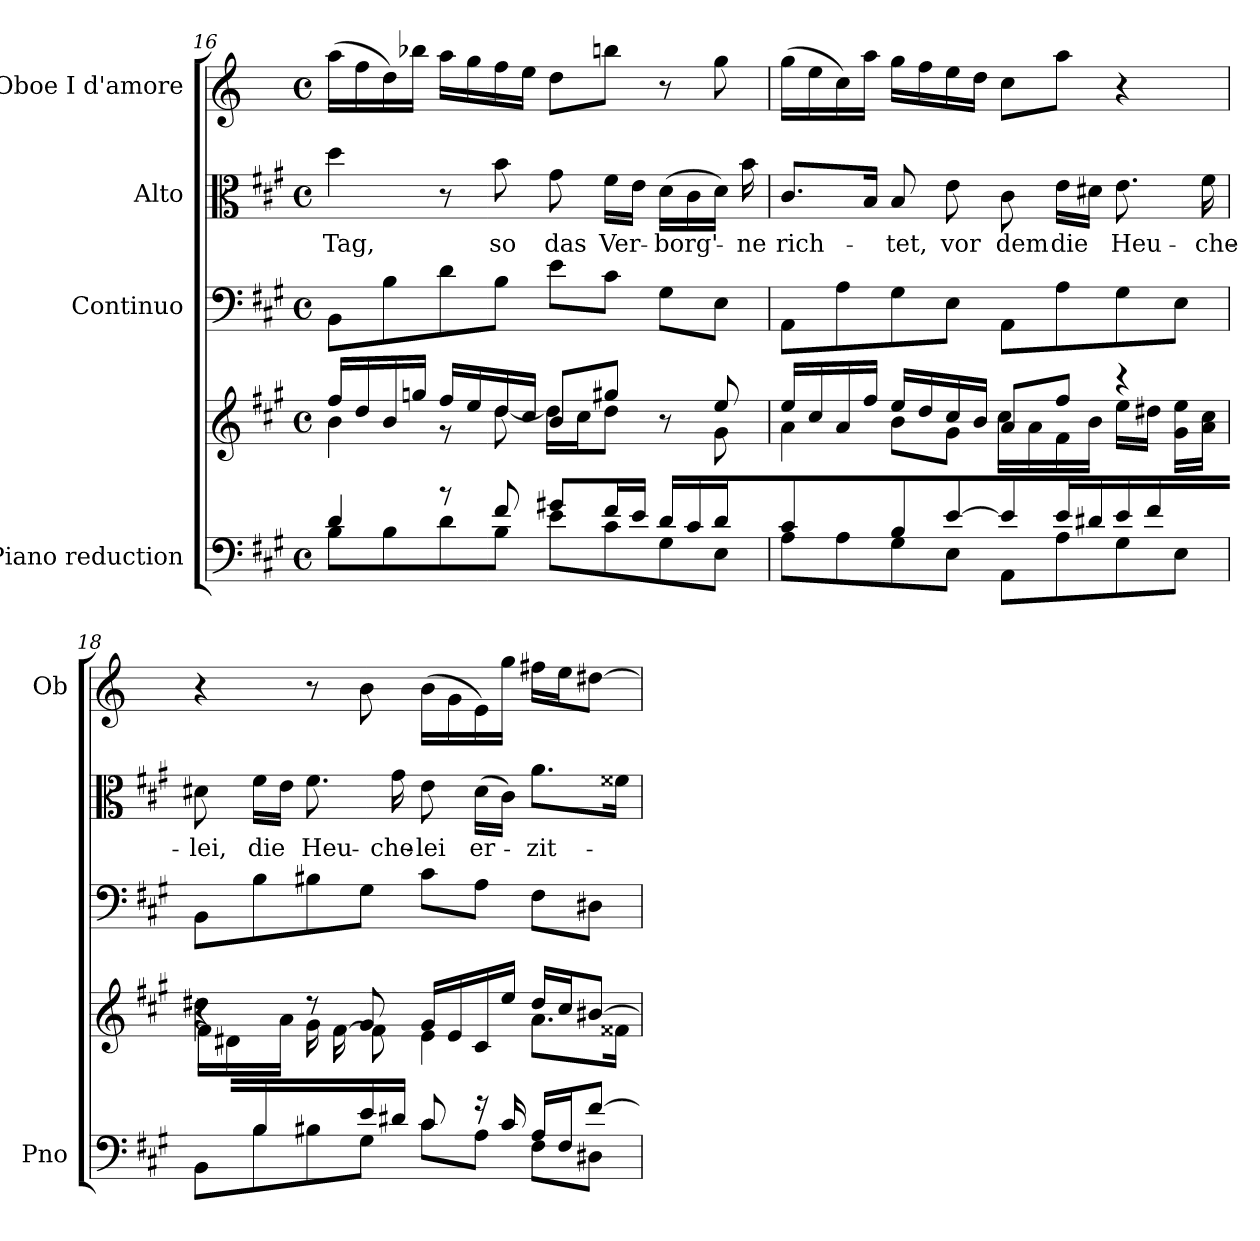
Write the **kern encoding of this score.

**kern	**kern	**kern	**kern	**text	**kern	**dynam
*part4	*part4	*part3	*part2	*part2	*part1	*part1
*staff5	*staff4	*staff3	*staff2	*staff2	*staff1	*staff1
*I"Piano reduction	*	*I"Continuo	*I"Alto	*	*I"Oboe I d'amore	*
*I'Pno	*	*	*	*	*I'Ob	*
!!LO:LB:g=z
*clefF4	*clefG2	*clefF4	*clefC3	*	*clefG2	*
*	*	*	*	*	*ITrd2c3	*
*k[f#c#g#]	*k[f#c#g#]	*k[f#c#g#]	*k[f#c#g#]	*	*k[f#c#g#]	*
*M4/4	*M4/4	*M4/4	*M4/4	*	*M4/4	*
*met(c)	*met(c)	*met(c)	*met(c)	*	*met(c)	*
=16	=16	=16	=16	=16	=16	=16
*^	*^	*	*	*	*	*
*	*	*	*^	*	*	*	*	*
!	!	!	!	!	!	!	!LO:LY:b	!	!
4d/	8B\L	16ff#/LL	4b\	2...ryy	8BB\L	4dd\	Tag,	(16ff#\LL	.
.	.	16dd/	.	.	.	.	.	16dd\	.
.	8B\	16b/	.	.	8B\	.	.	16b\)	.
.	.	16ggn/JJ	.	.	.	.	.	16ggn\JJ	.
8r	8d\	16ff#/LL	8r	.	8d\	8r	.	16ff#\LL	.
.	.	16ee/	.	.	.	.	.	16ee\	.
!	!	!	!	!	!	!	!LO:LY:b	!	!
8f#/	8B\J	16dd/	[>8dd\	.	8B\J	8b\	so	16dd\	.
.	.	16cc#/JJ	.	.	.	.	.	16cc#\JJ	.
!	!	!	!	!	!	!	!LO:LY:b	!	!
8g#X/L	8e\L	8b/L	16dd\LL]	.	8e\L	8g#\	das	8b\L	.
.	.	.	16cc#\J	.	.	.	.	.	.
!	!	!	!	!	!	!	!LO:LY:b	!	!
16f#/L	8c#\	8gg#X/J	8dd\J	.	8c#\J	16f#\LL	Ver-	8gg#X\J	.
16e/JJ	.	.	.	.	.	16e\JJ	.	.	.
!	!	!	!	!	!	!	!LO:LY:b	!	!
16d/LL	8G#\	8r	8ryy	.	8G#\L	(16d\LL	-borg'-	8r	.
16c#/	.	.	.	.	.	16c#\	.	.	.
16d/	8E\J	8ee/	8g#\	.	8E\J	16d\JJ)	.	8ee\	.
!	!	!	!	!	!	!	!LO:LY:b	!	!
16ryy	.	.	.	16b\JJ	.	16b\	-ne	.	.
=17	=17	=17	=17	=17	=17	=17	=17	=17	=17
!	!	!	!	!	!	!	!LO:LY:b	!	!
*	*	*	*v	*v	*	*	*	*	*
4c#/	8A\L	16ee/LL	4a\	8AA\L	8.c#/L	rich-	(16ee\LL	.
.	.	16cc#/	.	.	.	.	16cc#\	.
.	8A\	16a/	.	8A\	.	.	16a\)	.
.	.	16ff#/JJ	.	.	16B/Jk	.	16ff#\JJ	.
!	!	!	!	!	!	!LO:LY:b	!	!
8B/L	8G#\	16ee/LL	8b\L	8G#\	8B/	-tet,	16ee\LL	.
.	.	16dd/	.	.	.	.	16dd\	.
!	!	!	!	!	!	!LO:LY:b	!	!
[8e/J	8E\J	16cc#/	8g#\J	8E\J	8e\	vor	16cc#\	.
.	.	16b/JJ	.	.	.	.	16b\JJ	.
!	!	!	!	!	!	!LO:LY:b	!	!
8e/L]	8AA\L	8a/L	16cc#\LL	8AA\L	8c#\	dem	8a\L	.
.	.	.	16a\	.	.	.	.	.
!	!	!	!	!	!	!LO:LY:b	!	!
16e/L	8A\	8ff#/J	16f#\	8A\	16e\LL	die	8ff#\J	.
16d#X/JJ	.	.	16b\JJ	.	16d#X\JJ	.	.	.
!	!	!	!	!	!	!LO:LY:b	!	!
16e/LL	8G#\	4r	16ee\LL	8G#\	8.e\	Heu-	4r	.
16f#/JJ	.	.	16dd#X\JJ	.	.	.	.	.
8ryy	8E\J	.	16g#\ 16ee\LL	8E\J	.	.	.	.
!	!	!	!	!	!	!LO:LY:b	!	!
.	.	.	16a\ 16cc#\JJ	.	16f#\	-che-	.	.
=18	=18	=18	=18	=18	=18	=18	=18	=18
*	*	*	*^	*	*	*	*	*
!	!	!	!	!	!	!	!LO:LY:b	!	!
8ryy	8BB\L	4r	4dd#X\	16f#\LL	8BB\L	8d#X\	-lei,	4r	.
.	.	.	.	16d#X\	.	.	.	.	.
!	!	!	!	!	!	!	!LO:LY:b	!	!
16B/	8B\	.	.	16ryy	8B\	16f#\LL	die	.	.
8.ryy	.	.	.	16a\JJ	.	16e\JJ	.	.	.
!	!	!	!	!	!	!	!LO:LY:b	!	!
.	8B#X\	8r	8ryy	16g#\LL	8B#X\	8.f#\	Heu-	8r	.
.	.	.	.	[16f#\	.	.	.	.	.
!	!	!	!	!	!	!	!	!	!LO:DY:b
16e/	8G#\J	8g#/	8f#\]	2ryy	8G#\J	.	.	8g#\	other-dynamics
!	!	!	!	!	!	!	!LO:LY:b	!	!
16d#X/JJ	.	.	.	.	.	16g#\	-che-	.	.
!	!	!	!	!	!	!	!LO:LY:b	!	!
8c#/	8c#\L	16g#/LL	4e\	.	8c#\L	8e\	-lei	(16g#\LL	.
.	.	16e/	.	.	.	.	.	16e\	.
!	!	!	!	!	!	!	!LO:LY:b	!	!
16r	8A\J	16c#/	.	.	8A\J	(16d#\LL	er-	16c#\)	.
16c#/	.	16ee/JJ	.	.	.	16c#\JJ)	.	16ee\JJ	.
!	!	!	!	!	!	!	!LO:LY:b	!	!
16A/LL	8F#\L	16dd#/LL	8.a\L	.	8F#\L	8.a\L	-zit-	16dd#X\LL	.
16F#/J	.	16cc#/J	.	.	.	.	.	16cc#\J	.
[8f#/J	8D#X\J	[8b#X/J	.	8ryy	8D#X\J	.	.	[8b#X\J	.
.	.	.	16f##X\Jk	.	.	16f##X\Jk	.	.	.
*v	*v	*	*	*	*	*	*	*	*
*	*v	*v	*v	*	*	*	*	*
=	=	=	=	=	=	=
*-	*-	*-	*-	*-	*-	*-
